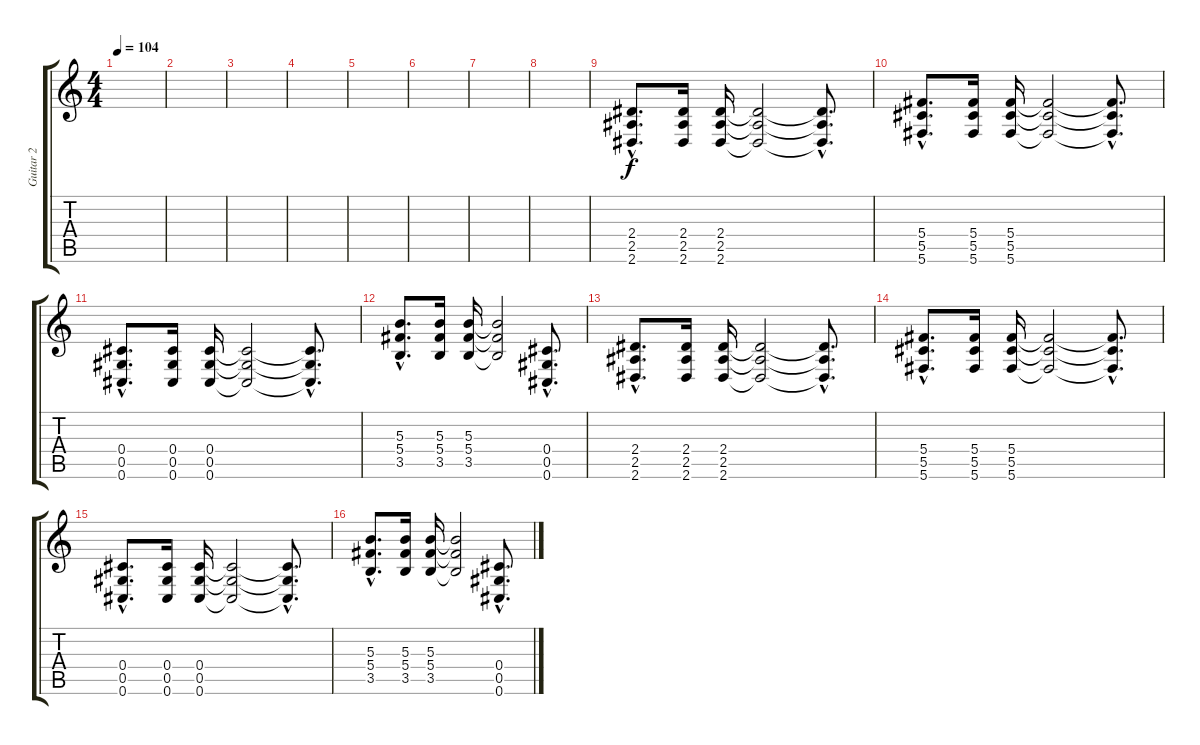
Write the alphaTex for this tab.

\track ("Guitar 2" "Guitar 2") {instrument overdrivenguitar}
\staff {score tabs}
\tuning (Eb4 Bb3 Gb3 Db3 Ab2 Db2) {hide}
\ts (4 4)
\tempo 104
\clef g2
\ks c
|
|
|
|
|
|
|
|
(2.4{hac} 2.5{hac} 2.6{hac}).8{d} (2.4 2.5 2.6).16 (2.4 2.5 2.6).16 (2.4{t} 2.5{t} 2.6{t}).2 (2.4{hac t} 2.5{hac t} 2.6{hac t}).8{d} |
(5.4{hac} 5.5{hac} 5.6{hac}).8{d} (5.4 5.5 5.6).16 (5.4 5.5 5.6).16 (5.4{t} 5.5{t} 5.6{t}).2 (5.4{hac t} 5.5{hac t} 5.6{hac t}).8{d} |
(0.4{hac} 0.5{hac} 0.6{hac}).8{d} (0.4 0.5 0.6).16 (0.4 0.5 0.6).16 (0.4{t} 0.5{t} 0.6{t}).2 (0.4{hac t} 0.5{hac t} 0.6{hac t}).8{d} |
(5.3{hac} 5.4{hac} 3.5{hac}).8{d} (5.3 5.4 3.5).16 (5.3 5.4 3.5).16 (5.3{t} 5.4{t} 3.5{t}).2 (0.4{hac} 0.5{hac} 0.6{hac}).8{d} |
(2.4{hac} 2.5{hac} 2.6{hac}).8{d} (2.4 2.5 2.6).16 (2.4 2.5 2.6).16 (2.4{t} 2.5{t} 2.6{t}).2 (2.4{hac t} 2.5{hac t} 2.6{hac t}).8{d} |
(5.4{hac} 5.5{hac} 5.6{hac}).8{d} (5.4 5.5 5.6).16 (5.4 5.5 5.6).16 (5.4{t} 5.5{t} 5.6{t}).2 (5.4{hac t} 5.5{hac t} 5.6{hac t}).8{d} |
(0.4{hac} 0.5{hac} 0.6{hac}).8{d} (0.4 0.5 0.6).16 (0.4 0.5 0.6).16 (0.4{t} 0.5{t} 0.6{t}).2 (0.4{hac t} 0.5{hac t} 0.6{hac t}).8{d} |
(5.3{hac} 5.4{hac} 3.5{hac}).8{d} (5.3 5.4 3.5).16 (5.3 5.4 3.5).16 (5.3{t} 5.4{t} 3.5{t}).2 (0.4{hac} 0.5{hac} 0.6{hac}).8{d}
